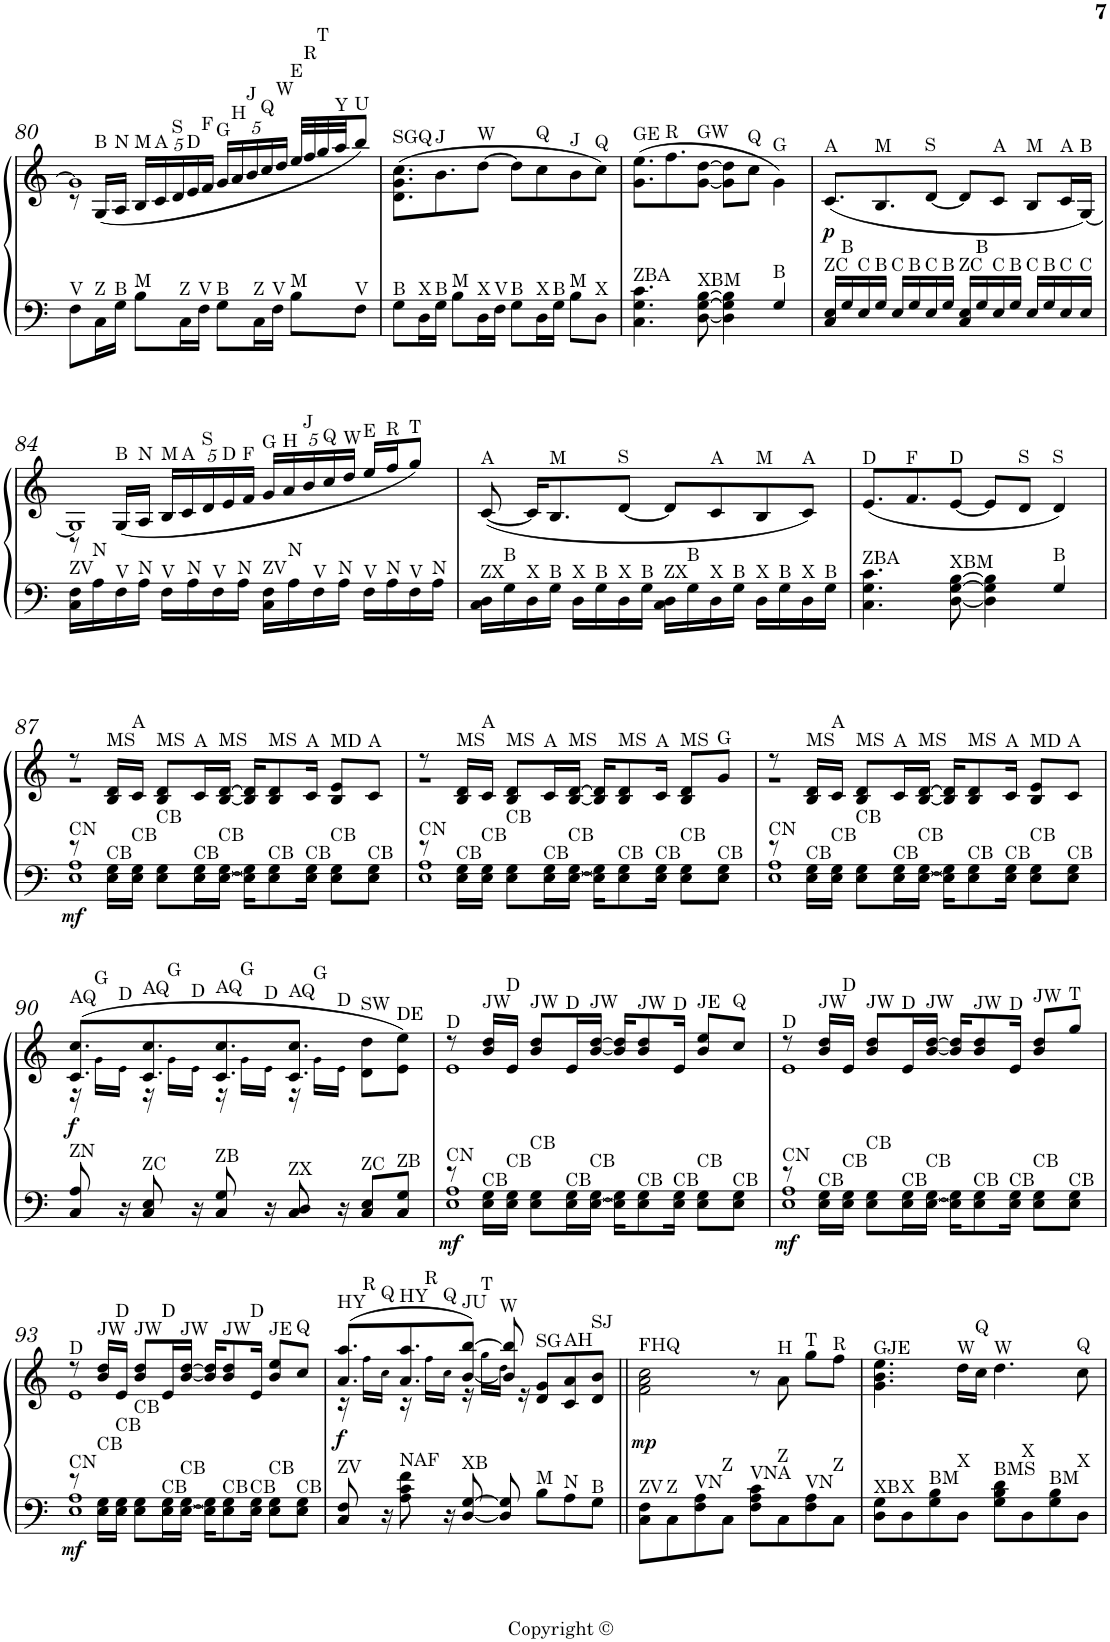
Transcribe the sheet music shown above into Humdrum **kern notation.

**kern	**kern	**dynam
*part1	*part1	*part1
*staff2	*staff1	*staff1/2
*I"Klavier	*	*
*I'Klav.	*	*
!!LO:PB:g=z
*clefF4	*clefG2	*
*k[]	*k[]	*
*a:	*a:	*
*M4/4	*M4/4	*
=80	=80	=80
*	*^	*
!LO:TX:a:t=V	!	!	!
8F\L	1g]	8r	.
!	!	!LO:TX:a:t=B	!
!LO:TX:a:t=Z	!	!	!
16C\L	.	(16G/LL	.
!	!	!LO:TX:a:t=N	!
!LO:TX:a:t=B	!	!	!
16G\JJ	.	16A/JJ	.
*	*	*Xbrackettup	*
!	!	!LO:TX:a:t=M	!
!LO:TX:a:t=M	!	!	!
8B\L	.	20B/LL	.
!	!	!LO:TX:a:t=A	!
.	.	20c/	.
!	!	!LO:TX:a:t=S	!
.	.	20d/	.
!LO:TX:a:t=Z	!	!	!
16C\L	.	.	.
!	!	!LO:TX:a:t=D	!
.	.	20e/	.
!LO:TX:a:t=V	!	!	!
16F\JJ	.	.	.
!	!	!LO:TX:a:t=F	!
.	.	20f/JJ	.
!	!	!LO:TX:a:t=G	!
!LO:TX:a:t=B	!	!	!
8G\L	.	20g/LL	.
!	!	!LO:TX:a:t=H	!
.	.	20a/	.
!	!	!LO:TX:a:t=J	!
.	.	20b/	.
!LO:TX:a:t=Z	!	!	!
16C\L	.	.	.
!	!	!LO:TX:a:t=Q	!
.	.	20cc/	.
!LO:TX:a:t=V	!	!	!
16F\JJ	.	.	.
!	!	!LO:TX:a:t=W	!
.	.	20dd/JJ	.
!	!	!LO:TX:a:t=E	!
!LO:TX:a:t=M	!	!	!
8B\L	.	32ee/LLL	.
!	!	!LO:TX:a:t=R	!
.	.	32ff/	.
!	!	!LO:TX:a:t=T	!
.	.	32gg/	.
!	!	!LO:TX:a:t=Y	!
.	.	32aa/JJ	.
!	!	!LO:TX:a:t=U	!
!LO:TX:a:t=V	!	!	!
8F\J	.	8bb/J)	.
=81	=81	=81	=81
!	!LO:TX:a:t=SGQ	!	!
!LO:TX:a:t=B	!	!	!
*	*v	*v	*
8G\L	(8.d\ 8.g\ 8.cc\L	.
!LO:TX:a:t=X	!	!
16D\L	.	.
!	!LO:TX:a:t=J	!
!LO:TX:a:t=B	!	!
16G\JJ	8.b\	.
!LO:TX:a:t=M	!	!
8B\L	.	.
!	!LO:TX:a:t=W	!
!LO:TX:a:t=X	!	!
16D\L	[>8dd\J	.
!LO:TX:a:t=V	!	!
16F\JJ	.	.
!LO:TX:a:t=B	!	!
8G\L	8dd\L]	.
!	!LO:TX:a:t=Q	!
!LO:TX:a:t=X	!	!
16D\L	8cc\	.
!LO:TX:a:t=B	!	!
16G\JJ	.	.
!	!LO:TX:a:t=J	!
!LO:TX:a:t=M	!	!
8B\L	8b\	.
!	!LO:TX:a:t=Q	!
!LO:TX:a:t=X	!	!
8D\J	8cc\J)	.
=82	=82	=82
*	*^	*
!	!LO:TX:a:t=GE	!	!
!LO:TX:a:t=ZBA	!	!	!
4.C\ 4.G\ 4.c\	(8.g\ 8.ee\L	2ryy	.
!	!LO:TX:a:t=R	!	!
.	8.ff\	.	.
!	!LO:TX:a:t=GW	!	!
!LO:TX:a:t=XBM	!	!	!
[<8D\ [>8G\ [>8B\	[<8g\ [>8dd\J	.	.
4D\] 4G\] 4B\]	8g\] 8dd\]L	4ryy	.
!	!LO:TX:a:t=Q	!	!
.	8cc\J	.	.
!	!LO:TX:a:t=G	!	!
!LO:TX:a:t=B	!	!	!
4G/	4g\)	4ryy	.
=83	=83	=83	=83
!	!LO:TX:a:t=A	!	!
!LO:TX:a:t=ZC	!	!	!
!	!	!	!LO:DY:b
*	*v	*v	*
16C/ 16E/LL	(8.c/L	p
!LO:TX:a:t=B	!	!
16G/	.	.
!LO:TX:a:t=C	!	!
16E/	.	.
!	!LO:TX:a:t=M	!
!LO:TX:a:t=B	!	!
16G/JJ	8.B/	.
!LO:TX:a:t=C	!	!
16E/LL	.	.
!LO:TX:a:t=B	!	!
16G/	.	.
!	!LO:TX:a:t=S	!
!LO:TX:a:t=C	!	!
16E/	[<8d/J	.
!LO:TX:a:t=B	!	!
16G/JJ	.	.
!LO:TX:a:t=ZC	!	!
16C/ 16E/LL	8d/L]	.
!LO:TX:a:t=B	!	!
16G/	.	.
!	!LO:TX:a:t=A	!
!LO:TX:a:t=C	!	!
16E/	8c/J	.
!LO:TX:a:t=B	!	!
16G/JJ	.	.
!	!LO:TX:a:t=M	!
!LO:TX:a:t=C	!	!
16E/LL	8B/L	.
!LO:TX:a:t=B	!	!
16G/	.	.
!	!LO:TX:a:t=A	!
!LO:TX:a:t=C	!	!
16E/	16c/L	.
!	!LO:TX:a:t=B	!
!LO:TX:a:t=C	!	!
16E/JJ	[<16G/JJ)	.
!!LO:LB:g=z
=84	=84	=84
*	*^	*
!LO:TX:a:t=ZV	!	!	!
16C\ 16F\LL	1G]	8r	.
!LO:TX:a:t=N	!	!	!
16A\	.	.	.
!	!	!LO:TX:a:t=B	!
!LO:TX:a:t=V	!	!	!
16F\	.	(16G/LL	.
!	!	!LO:TX:a:t=N	!
!LO:TX:a:t=N	!	!	!
16A\JJ	.	16A/JJ	.
!	!	!LO:TX:a:t=M	!
!LO:TX:a:t=V	!	!	!
16F\LL	.	20B/LL	.
!	!	!LO:TX:a:t=A	!
.	.	20c/	.
!LO:TX:a:t=N	!	!	!
16A\	.	.	.
!	!	!LO:TX:a:t=S	!
.	.	20d/	.
!LO:TX:a:t=V	!	!	!
16F\	.	.	.
!	!	!LO:TX:a:t=D	!
.	.	20e/	.
!LO:TX:a:t=N	!	!	!
16A\JJ	.	.	.
!	!	!LO:TX:a:t=F	!
.	.	20f/JJ	.
!	!	!LO:TX:a:t=G	!
!LO:TX:a:t=ZV	!	!	!
16C\ 16F\LL	.	20g/LL	.
!	!	!LO:TX:a:t=H	!
.	.	20a/	.
!LO:TX:a:t=N	!	!	!
16A\	.	.	.
!	!	!LO:TX:a:t=J	!
.	.	20b/	.
!LO:TX:a:t=V	!	!	!
16F\	.	.	.
!	!	!LO:TX:a:t=Q	!
.	.	20cc/	.
!LO:TX:a:t=N	!	!	!
16A\JJ	.	.	.
!	!	!LO:TX:a:t=W	!
.	.	20dd/JJ	.
!	!	!LO:TX:a:t=E	!
!LO:TX:a:t=V	!	!	!
16F\LL	.	16ee/LL	.
!	!	!LO:TX:a:t=R	!
!LO:TX:a:t=N	!	!	!
16A\	.	16ff/J	.
!	!	!LO:TX:a:t=T	!
!LO:TX:a:t=V	!	!	!
16F\	.	8gg/J)	.
!LO:TX:a:t=N	!	!	!
16A\JJ	.	.	.
*	*v	*v	*
=85	=85	=85
!	!LO:TX:a:t=A	!
!LO:TX:a:t=ZX	!	!
16C\ 16D\LL	([8c/	.
!LO:TX:a:t=B	!	!
16G\	.	.
!LO:TX:a:t=X	!	!
16D\	16c/KL]	.
!	!LO:TX:a:t=M	!
!LO:TX:a:t=B	!	!
16G\JJ	8.B/	.
!LO:TX:a:t=X	!	!
16D\LL	.	.
!LO:TX:a:t=B	!	!
16G\	.	.
!	!LO:TX:a:t=S	!
!LO:TX:a:t=X	!	!
16D\	[<8d/J	.
!LO:TX:a:t=B	!	!
16G\JJ	.	.
!LO:TX:a:t=ZX	!	!
16C\ 16D\LL	8d/L]	.
!LO:TX:a:t=B	!	!
16G\	.	.
!	!LO:TX:a:t=A	!
!LO:TX:a:t=X	!	!
16D\	8c/	.
!LO:TX:a:t=B	!	!
16G\JJ	.	.
!	!LO:TX:a:t=M	!
!LO:TX:a:t=X	!	!
16D\LL	8B/	.
!LO:TX:a:t=B	!	!
16G\	.	.
!	!LO:TX:a:t=A	!
!LO:TX:a:t=X	!	!
16D\	8c/J)	.
!LO:TX:a:t=B	!	!
16G\JJ	.	.
=86	=86	=86
*	*^	*
!	!LO:TX:a:t=D	!	!
!LO:TX:a:t=ZBA	!	!	!
4.C\ 4.G\ 4.c\	(8.e/L	2ryy	.
!	!LO:TX:a:t=F	!	!
.	8.f/	.	.
!	!LO:TX:a:t=D	!	!
!LO:TX:a:t=XBM	!	!	!
[<8D\ [>8G\ [>8B\	[<8e/J	.	.
4D\] 4G\] 4B\]	8e/L]	4ryy	.
!	!LO:TX:a:t=S	!	!
.	8d/J	.	.
!	!LO:TX:a:t=S	!	!
!LO:TX:a:t=B	!	!	!
4G/	4d/)	4ryy	.
!!LO:LB:g=z	!!
=87	=87	=87	=87
*^	*	*	*
!LO:TX:a:t=CN	!	!	!	!
!	!	!	!	!LO:DY:b=2
8r	1E 1A	8r	1r	mf
!	!	!LO:TX:a:t=MS	!	!
!LO:TX:a:t=CB	!	!	!	!
16E\ 16G\LL	.	16B/ 16d/LL	.	.
!	!	!LO:TX:a:t=A	!	!
!LO:TX:a:t=CB	!	!	!	!
16E\ 16G\JJ	.	16c/JJ	.	.
!	!	!LO:TX:a:t=MS	!	!
!LO:TX:a:t=CB	!	!	!	!
8E\ 8G\L	.	8B/ 8d/L	.	.
!	!	!LO:TX:a:t=A	!	!
!LO:TX:a:t=CB	!	!	!	!
16E\ 16G\L	.	16c/L	.	.
!	!	!LO:TX:a:t=MS	!	!
!LO:TX:a:t=CB	!	!	!	!
[>16E\ [<16G\JJ	.	[<16B/ [>16d/JJ	.	.
16E\] 16G\]KL	.	16B/] 16d/]KL	.	.
!	!	!LO:TX:a:t=MS	!	!
!LO:TX:a:t=CB	!	!	!	!
8E\ 8G\	.	8B/ 8d/	.	.
!	!	!LO:TX:a:t=A	!	!
!LO:TX:a:t=CB	!	!	!	!
16E\ 16G\Jk	.	16c/Jk	.	.
!	!	!LO:TX:a:t=MD	!	!
!LO:TX:a:t=CB	!	!	!	!
8E\ 8G\L	.	8B/ 8e/L	.	.
!	!	!LO:TX:a:t=A	!	!
!LO:TX:a:t=CB	!	!	!	!
8E\ 8G\J	.	8c/J	.	.
=88	=88	=88	=88	=88
!LO:TX:a:t=CN	!	!	!	!
8r	1E 1A	8r	1r	.
!	!	!LO:TX:a:t=MS	!	!
!LO:TX:a:t=CB	!	!	!	!
16E\ 16G\LL	.	16B/ 16d/LL	.	.
!	!	!LO:TX:a:t=A	!	!
!LO:TX:a:t=CB	!	!	!	!
16E\ 16G\JJ	.	16c/JJ	.	.
!	!	!LO:TX:a:t=MS	!	!
!LO:TX:a:t=CB	!	!	!	!
8E\ 8G\L	.	8B/ 8d/L	.	.
!	!	!LO:TX:a:t=A	!	!
!LO:TX:a:t=CB	!	!	!	!
16E\ 16G\L	.	16c/L	.	.
!	!	!LO:TX:a:t=MS	!	!
!LO:TX:a:t=CB	!	!	!	!
[>16E\ [<16G\JJ	.	[<16B/ [>16d/JJ	.	.
16E\] 16G\]KL	.	16B/] 16d/]KL	.	.
!	!	!LO:TX:a:t=MS	!	!
!LO:TX:a:t=CB	!	!	!	!
8E\ 8G\	.	8B/ 8d/	.	.
!	!	!LO:TX:a:t=A	!	!
!LO:TX:a:t=CB	!	!	!	!
16E\ 16G\Jk	.	16c/Jk	.	.
!	!	!LO:TX:a:t=MS	!	!
!LO:TX:a:t=CB	!	!	!	!
8E\ 8G\L	.	8B/ 8d/L	.	.
!	!	!LO:TX:a:t=G	!	!
!LO:TX:a:t=CB	!	!	!	!
8E\ 8G\J	.	8g/J	.	.
=89	=89	=89	=89	=89
!LO:TX:a:t=CN	!	!	!	!
8r	1E 1A	8r	1r	.
!	!	!LO:TX:a:t=MS	!	!
!LO:TX:a:t=CB	!	!	!	!
16E\ 16G\LL	.	16B/ 16d/LL	.	.
!	!	!LO:TX:a:t=A	!	!
!LO:TX:a:t=CB	!	!	!	!
16E\ 16G\JJ	.	16c/JJ	.	.
!	!	!LO:TX:a:t=MS	!	!
!LO:TX:a:t=CB	!	!	!	!
8E\ 8G\L	.	8B/ 8d/L	.	.
!	!	!LO:TX:a:t=A	!	!
!LO:TX:a:t=CB	!	!	!	!
16E\ 16G\L	.	16c/L	.	.
!	!	!LO:TX:a:t=MS	!	!
!LO:TX:a:t=CB	!	!	!	!
[>16E\ [<16G\JJ	.	[<16B/ [>16d/JJ	.	.
16E\] 16G\]KL	.	16B/] 16d/]KL	.	.
!	!	!LO:TX:a:t=MS	!	!
!LO:TX:a:t=CB	!	!	!	!
8E\ 8G\	.	8B/ 8d/	.	.
!	!	!LO:TX:a:t=A	!	!
!LO:TX:a:t=CB	!	!	!	!
16E\ 16G\Jk	.	16c/Jk	.	.
!	!	!LO:TX:a:t=MD	!	!
!LO:TX:a:t=CB	!	!	!	!
8E\ 8G\L	.	8B/ 8e/L	.	.
!	!	!LO:TX:a:t=A	!	!
!LO:TX:a:t=CB	!	!	!	!
8E\ 8G\J	.	8c/J	.	.
*v	*v	*	*	*
!!LO:LB:g=z	!!
=90	=90	=90	=90
!	!LO:TX:a:t=AQ	!	!
!LO:TX:a:t=ZN	!	!	!
!	!	!	!LO:DY:b
8C/ 8A/	(8.c/ 8.cc/L	16r	f
!	!	!LO:TX:a:t=G	!
.	.	16g!\LL	.
!	!	!LO:TX:a:t=D	!
16r	.	16e!\JJ	.
!	!LO:TX:a:t=AQ	!	!
!LO:TX:a:t=ZC	!	!	!
8C/ 8E/	8.c/ 8.cc/	16r	.
!	!	!LO:TX:a:t=G	!
.	.	16g!\LL	.
!	!	!LO:TX:a:t=D	!
16r	.	16e!\JJ	.
!	!LO:TX:a:t=AQ	!	!
!LO:TX:a:t=ZB	!	!	!
8C/ 8G/	8.c/ 8.cc/	16r	.
!	!	!LO:TX:a:t=G	!
.	.	16g!\LL	.
!	!	!LO:TX:a:t=D	!
16r	.	16e!\JJ	.
!	!LO:TX:a:t=AQ	!	!
!LO:TX:a:t=ZX	!	!	!
8C/ 8D/	8.c/ 8.cc/J	16r	.
!	!	!LO:TX:a:t=G	!
.	.	16g!\LL	.
!	!	!LO:TX:a:t=D	!
16r	.	16e!\JJ	.
!	!LO:TX:a:t=SW	!	!
!LO:TX:a:t=ZC	!	!	!
8C/ 8E/L	8d\ 8dd\L	4ryy	.
!	!LO:TX:a:t=DE	!	!
!LO:TX:a:t=ZB	!	!	!
8C/ 8G/J	8e\ 8ee\J)	.	.
=91	=91	=91	=91
*^	*	*	*
!	!	!LO:TX:a:t=D	!	!
!LO:TX:a:t=CN	!	!	!	!
!	!	!	!	!LO:DY:b=2
8r	1E 1A	8r	1e	mf
!	!	!LO:TX:a:t=JW	!	!
!LO:TX:a:t=CB	!	!	!	!
16E\ 16G\LL	.	16b/ 16dd/LL	.	.
!	!	!LO:TX:a:t=D	!	!
!LO:TX:a:t=CB	!	!	!	!
16E\ 16G\JJ	.	16e/JJ	.	.
!	!	!LO:TX:a:t=JW	!	!
!LO:TX:a:t=CB	!	!	!	!
8E\ 8G\L	.	8b/ 8dd/L	.	.
!	!	!LO:TX:a:t=D	!	!
!LO:TX:a:t=CB	!	!	!	!
16E\ 16G\L	.	16e/L	.	.
!	!	!LO:TX:a:t=JW	!	!
!LO:TX:a:t=CB	!	!	!	!
[>16E\ [<16G\JJ	.	[<16b/ [>16dd/JJ	.	.
16E\] 16G\]KL	.	16b/] 16dd/]KL	.	.
!	!	!LO:TX:a:t=JW	!	!
!LO:TX:a:t=CB	!	!	!	!
8E\ 8G\	.	8b/ 8dd/	.	.
!	!	!LO:TX:a:t=D	!	!
!LO:TX:a:t=CB	!	!	!	!
16E\ 16G\Jk	.	16e/Jk	.	.
!	!	!LO:TX:a:t=JE	!	!
!LO:TX:a:t=CB	!	!	!	!
8E\ 8G\L	.	8b/ 8ee/L	.	.
!	!	!LO:TX:a:t=Q	!	!
!LO:TX:a:t=CB	!	!	!	!
8E\ 8G\J	.	8cc/J	.	.
=92	=92	=92	=92	=92
!	!	!LO:TX:a:t=D	!	!
!LO:TX:a:t=CN	!	!	!	!
!	!	!	!	!LO:DY:b=2
8r	1E 1A	8r	1e	mf
!	!	!LO:TX:a:t=JW	!	!
!LO:TX:a:t=CB	!	!	!	!
16E\ 16G\LL	.	16b/ 16dd/LL	.	.
!	!	!LO:TX:a:t=D	!	!
!LO:TX:a:t=CB	!	!	!	!
16E\ 16G\JJ	.	16e/JJ	.	.
!	!	!LO:TX:a:t=JW	!	!
!LO:TX:a:t=CB	!	!	!	!
8E\ 8G\L	.	8b/ 8dd/L	.	.
!	!	!LO:TX:a:t=D	!	!
!LO:TX:a:t=CB	!	!	!	!
16E\ 16G\L	.	16e/L	.	.
!	!	!LO:TX:a:t=JW	!	!
!LO:TX:a:t=CB	!	!	!	!
[>16E\ [<16G\JJ	.	[<16b/ [>16dd/JJ	.	.
16E\] 16G\]KL	.	16b/] 16dd/]KL	.	.
!	!	!LO:TX:a:t=JW	!	!
!LO:TX:a:t=CB	!	!	!	!
8E\ 8G\	.	8b/ 8dd/	.	.
!	!	!LO:TX:a:t=D	!	!
!LO:TX:a:t=CB	!	!	!	!
16E\ 16G\Jk	.	16e/Jk	.	.
!	!	!LO:TX:a:t=JW	!	!
!LO:TX:a:t=CB	!	!	!	!
8E\ 8G\L	.	8b/ 8dd/L	.	.
!	!	!LO:TX:a:t=T	!	!
!LO:TX:a:t=CB	!	!	!	!
8E\ 8G\J	.	8gg/J	.	.
!!LO:LB:g=z	!!
=93	=93	=93	=93	=93
!	!	!LO:TX:a:t=D	!	!
!LO:TX:a:t=CN	!	!	!	!
!	!	!	!	!LO:DY:b=2
8r	1E 1A	8r	1e	mf
!	!	!LO:TX:a:t=JW	!	!
!LO:TX:a:t=CB	!	!	!	!
16E\ 16G\LL	.	16b/ 16dd/LL	.	.
!	!	!LO:TX:a:t=D	!	!
!LO:TX:a:t=CB	!	!	!	!
16E\ 16G\JJ	.	16e/JJ	.	.
!	!	!LO:TX:a:t=JW	!	!
!LO:TX:a:t=CB	!	!	!	!
8E\ 8G\L	.	8b/ 8dd/L	.	.
!	!	!LO:TX:a:t=D	!	!
!LO:TX:a:t=CB	!	!	!	!
16E\ 16G\L	.	16e/L	.	.
!	!	!LO:TX:a:t=JW	!	!
!LO:TX:a:t=CB	!	!	!	!
[>16E\ [<16G\JJ	.	[<16b/ [>16dd/JJ	.	.
16E\] 16G\]KL	.	16b/] 16dd/]KL	.	.
!	!	!LO:TX:a:t=JW	!	!
!LO:TX:a:t=CB	!	!	!	!
8E\ 8G\	.	8b/ 8dd/	.	.
!	!	!LO:TX:a:t=D	!	!
!LO:TX:a:t=CB	!	!	!	!
16E\ 16G\Jk	.	16e/Jk	.	.
!	!	!LO:TX:a:t=JE	!	!
!LO:TX:a:t=CB	!	!	!	!
8E\ 8G\L	.	8b/ 8ee/L	.	.
!	!	!LO:TX:a:t=Q	!	!
!LO:TX:a:t=CB	!	!	!	!
8E\ 8G\J	.	8cc/J	.	.
*v	*v	*	*	*
=94	=94	=94	=94
!	!LO:TX:a:t=HY	!	!
!LO:TX:a:t=ZV	!	!	!
!	!	!	!LO:DY:b
8C/ 8F/	(8.a/ 8.aa/L	16r	f
!	!	!LO:TX:a:t=R	!
.	.	16ff!\LL	.
!	!	!LO:TX:a:t=Q	!
16r	.	16cc!\JJ	.
!	!LO:TX:a:t=HY	!	!
!LO:TX:a:t=NAF	!	!	!
8A\ 8c\ 8f\	8.a/ 8.aa/	16r	.
!	!	!LO:TX:a:t=R	!
.	.	16ff!\LL	.
!	!	!LO:TX:a:t=Q	!
16r	.	16cc!\JJ	.
!	!LO:TX:a:t=JU	!	!
!LO:TX:a:t=XB	!	!	!
[<8D/ [>8G/	[<8b/ [>8bb/J)	16r	.
!	!	!LO:TX:a:t=T	!
.	.	16gg!\LL	.
!	!LO:TX:a:t=W	!	!
8D/] 8G/]	8b/] 8bb/]	16dd!\JJ	.
.	.	16r	.
!	!LO:TX:a:t=SG	!	!
!LO:TX:a:t=M	!	!	!
8B\L	8d/ 8g/L	8ryy	.
!	!LO:TX:a:t=AH	!	!
!LO:TX:a:t=N	!	!	!
8A\	8c/ 8a/	4ryy	.
!	!LO:TX:a:t=SJ	!	!
!LO:TX:a:t=B	!	!	!
8G\J	8d/ 8b/J	.	.
*	*v	*v	*
=95||	=95||	=95||
*k[]	*k[]	*
*a:	*a:	*
!	!LO:TX:a:t=FHQ	!
!LO:TX:a:t=ZV	!	!
!	!	!LO:DY:b
8C\ 8F\L	2f\ 2a\ 2cc\	mp
!LO:TX:a:t=Z	!	!
8C\	.	.
!LO:TX:a:t=VN	!	!
8F\ 8A\	.	.
!LO:TX:a:t=Z	!	!
8C\J	.	.
!LO:TX:a:t=VNA	!	!
8F\ 8A\ 8c\L	8r	.
!	!LO:TX:a:t=H	!
!LO:TX:a:t=Z	!	!
8C\	8a\	.
!	!LO:TX:a:t=T	!
!LO:TX:a:t=VN	!	!
8F\ 8A\	8gg\L	.
!	!LO:TX:a:t=R	!
!LO:TX:a:t=Z	!	!
8C\J	8ff\J	.
=96	=96	=96
!	!LO:TX:a:t=GJE	!
!LO:TX:a:t=XB	!	!
8D\ 8G\L	4.g\ 4.b\ 4.ee\	.
!LO:TX:a:t=X	!	!
8D\	.	.
!LO:TX:a:t=BM	!	!
8G\ 8B\	.	.
!	!LO:TX:a:t=W	!
!LO:TX:a:t=X	!	!
8D\J	16dd\LL	.
!	!LO:TX:a:t=Q	!
.	16cc\JJ	.
!	!LO:TX:a:t=W	!
!LO:TX:a:t=BMS	!	!
8G\ 8B\ 8d\L	4.dd\	.
!LO:TX:a:t=X	!	!
8D\	.	.
!LO:TX:a:t=BM	!	!
8G\ 8B\	.	.
!	!LO:TX:a:t=Q	!
!LO:TX:a:t=X	!	!
8D\J	8cc\	.
=	=	=
*-	*-	*-
